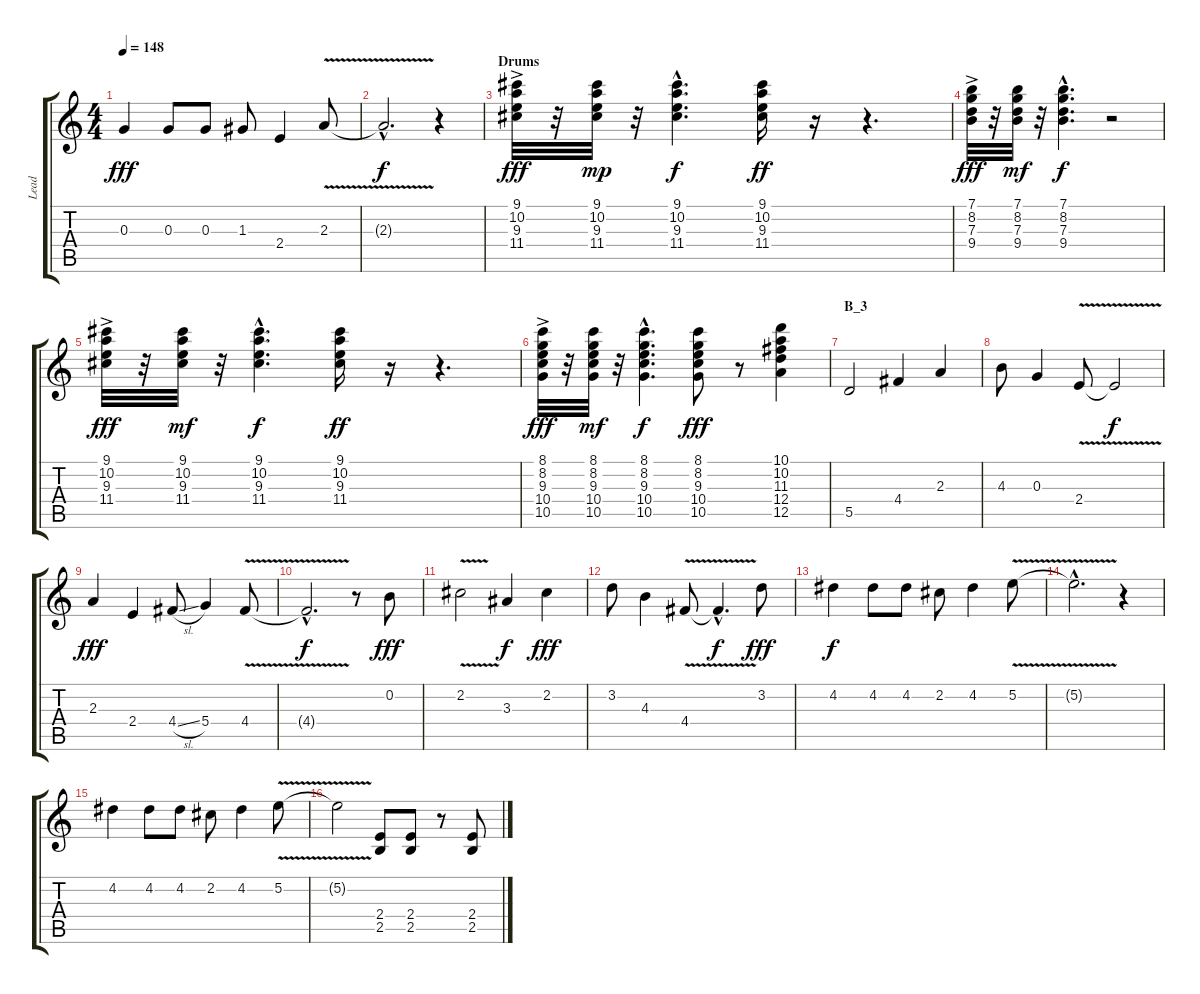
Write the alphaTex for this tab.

\track ("Lead" "Lead") {instrument acousticguitarnylon}
\staff {score tabs}
\tuning (E4 B3 G3 D3 A2 E2) {hide}
\ts (4 4)
\tempo 148
\clef g2
\ks c
0.3.4{dy fff} 0.3.8 0.3.8 1.3.8 2.4.4 2.3{v}.8 |
2.3{hac t}.2{d dy f} r.4{instrument acousticguitarsteel} |
\section ("" "Drums")
(9.1{ac} 10.2{ac} 9.3 11.4).32{dy fff} r.32 (9.1 10.2 9.3 11.4).32{dy mp} r.32 (9.1{hac} 10.2{hac} 9.3{hac} 11.4{hac}).4{d dy f} (9.1 10.2 9.3 11.4).16{dy ff} r.16 r.4{d} |
(7.1{ac} 8.2{ac} 7.3 9.4).32{dy fff} r.32 (7.1 8.2 7.3 9.4).32{dy mf} r.32 (7.1{hac} 8.2{hac} 7.3{hac} 9.4{hac}).4{d dy f} r.2 |
(9.1{ac} 10.2{ac} 9.3 11.4).32{dy fff} r.32 (9.1 10.2 9.3 11.4).32{dy mf} r.32 (9.1{hac} 10.2{hac} 9.3{hac} 11.4{hac}).4{d dy f} (9.1 10.2 9.3 11.4).16{dy ff} r.16 r.4{d} |
(8.1{ac} 8.2{ac} 9.3 10.4 10.5).32{dy fff} r.32 (8.1 8.2 9.3 10.4 10.5).32{dy mf} r.32 (8.1{hac} 8.2{hac} 9.3{hac} 10.4{hac} 10.5{hac}).4{d dy f} (8.1 8.2 9.3 10.4 10.5).8{dy fff} r.8 (10.1 10.2 11.3 12.4 12.5).4 |
\section ("" "B_3")
5.5.2{instrument electricguitarclean} 4.4.4 2.3.4 |
4.3.8 0.3.4 2.4{v}.8 2.4{t}.2{dy f} |
2.3.4{dy fff} 2.4.4 4.4{sl}.8 5.4.4 4.4{v}.8 |
4.4{hac t}.2{d dy f} r.8 0.2.8{dy fff} |
2.2{v}.2 3.3.4{dy f} 2.2.4{dy fff} |
3.2.8 4.3.4 4.4{v}.8 4.4{hac t}.4{d dy f} 3.2.8{dy fff} |
4.2.4{dy f} 4.2.8 4.2.8 2.2.8 4.2.4 5.2{v}.8 |
5.2{hac t}.2{d} r.4 |
4.2.4 4.2.8 4.2.8 2.2.8 4.2.4 5.2{v}.8 |
5.2{t}.2 (2.4 2.5).8 (2.4 2.5).8 r.8 (2.4 2.5).8
